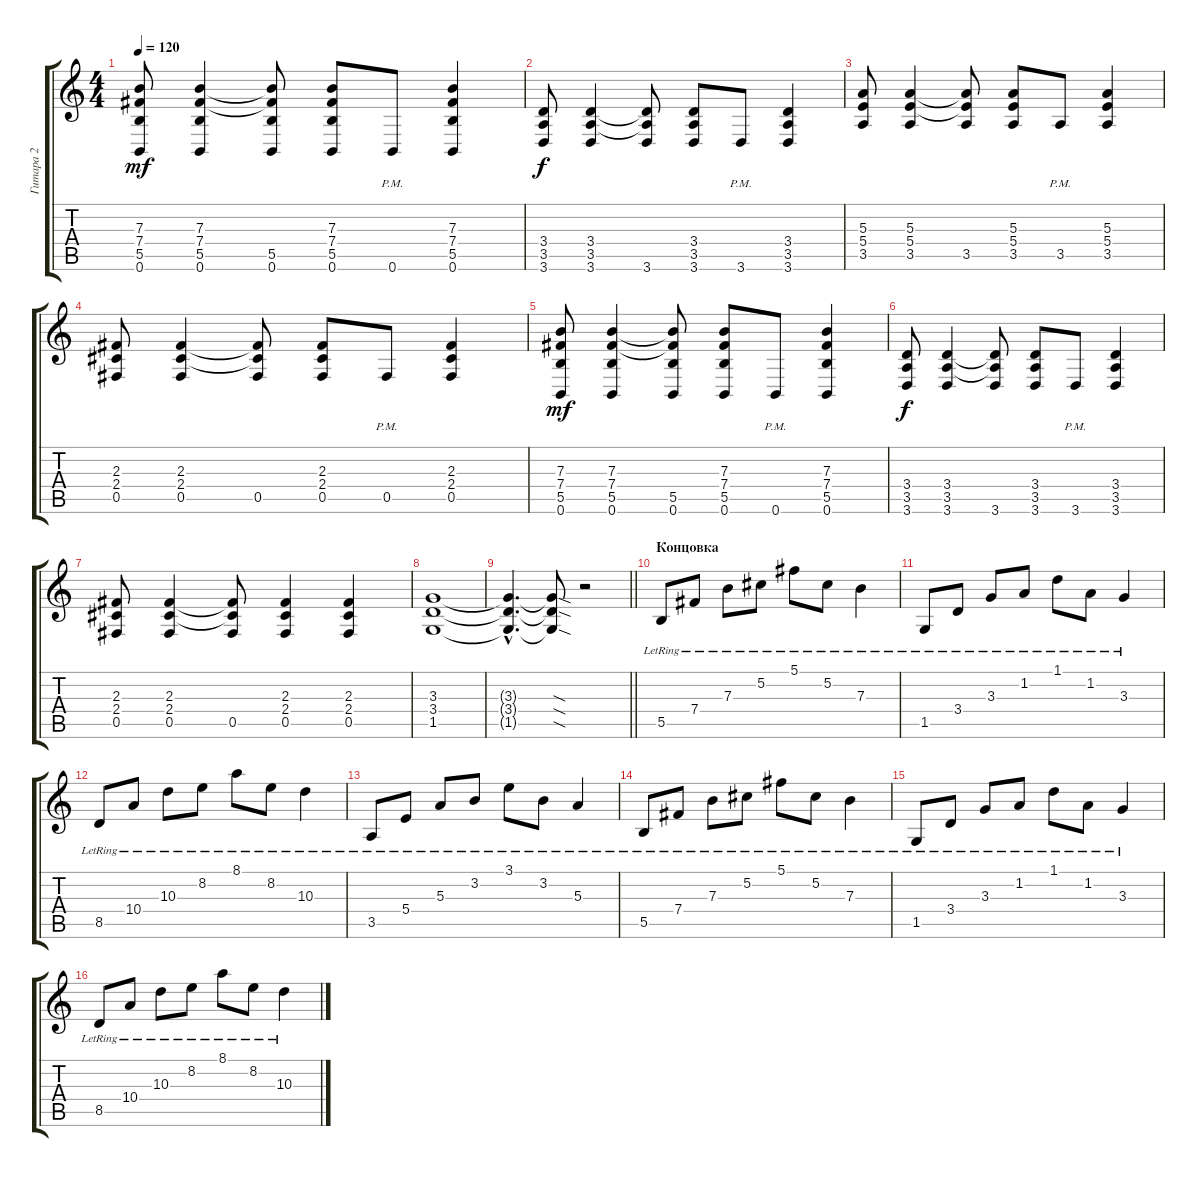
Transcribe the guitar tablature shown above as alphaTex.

\track ("Гитара 2" "Гитара 2") {instrument overdrivenguitar}
\staff {score tabs}
\tuning (Db4 Ab3 E3 B2 Gb2 B1) {hide}
\ts (4 4)
\tempo 120
\clef g2
\ks c
(7.3 7.4 5.5 0.6).8{dy mf} (7.3 7.4 5.5 0.6).4 (7.3{t} 7.4{t} 5.5 0.6).8 (7.3 7.4 5.5 0.6).8 0.6{pm}.8 (7.3 7.4 5.5 0.6).4 |
(3.4 3.5 3.6).8{dy f} (3.4 3.5 3.6).4 (3.4{t} 3.5{t} 3.6).8 (3.4 3.5 3.6).8 3.6{pm}.8 (3.4 3.5 3.6).4 |
(5.3 5.4 3.5).8 (5.3 5.4 3.5).4 (5.3{t} 5.4{t} 3.5).8 (5.3 5.4 3.5).8 3.5{pm}.8 (5.3 5.4 3.5).4 |
(2.3 2.4 0.5).8 (2.3 2.4 0.5).4 (2.3{t} 2.4{t} 0.5).8 (2.3 2.4 0.5).8 0.5{pm}.8 (2.3 2.4 0.5).4 |
(7.3 7.4 5.5 0.6).8{dy mf} (7.3 7.4 5.5 0.6).4 (7.3{t} 7.4{t} 5.5 0.6).8 (7.3 7.4 5.5 0.6).8 0.6{pm}.8 (7.3 7.4 5.5 0.6).4 |
(3.4 3.5 3.6).8{dy f} (3.4 3.5 3.6).4 (3.4{t} 3.5{t} 3.6).8 (3.4 3.5 3.6).8 3.6{pm}.8 (3.4 3.5 3.6).4 |
(2.3 2.4 0.5).8 (2.3 2.4 0.5).4 (2.3{t} 2.4{t} 0.5).8 (2.3 2.4 0.5).4 (2.3 2.4 0.5).4 |
(3.3 3.4 1.5).1 |
\barLineRight lightlight
(3.3{hac t} 3.4{hac t} 1.5{hac t}).4{d} (3.3{sod t} 3.4{sod t} 1.5{sod t}).8 r.2 |
\section ("" "Концовка")
5.5{lr}.8{balance 8 instrument electricguitarjazz} 7.4{lr}.8 7.3{lr}.8 5.2{lr}.8 5.1{lr}.8 5.2{lr}.8 7.3{lr}.4 |
1.5{lr}.8 3.4{lr}.8 3.3{lr}.8 1.2{lr}.8 1.1{lr}.8 1.2{lr}.8 3.3{lr}.4 |
8.5{lr}.8 10.4{lr}.8 10.3{lr}.8 8.2{lr}.8 8.1{lr}.8 8.2{lr}.8 10.3{lr}.4 |
3.5{lr}.8 5.4{lr}.8 5.3{lr}.8 3.2{lr}.8 3.1{lr}.8 3.2{lr}.8 5.3{lr}.4 |
5.5{lr}.8{instrument electricguitarjazz} 7.4{lr}.8 7.3{lr}.8 5.2{lr}.8 5.1{lr}.8 5.2{lr}.8 7.3{lr}.4 |
1.5{lr}.8 3.4{lr}.8 3.3{lr}.8 1.2{lr}.8 1.1{lr}.8 1.2{lr}.8 3.3{lr}.4 |
8.5{lr}.8 10.4{lr}.8 10.3{lr}.8 8.2{lr}.8 8.1{lr}.8 8.2{lr}.8 10.3{lr}.4
